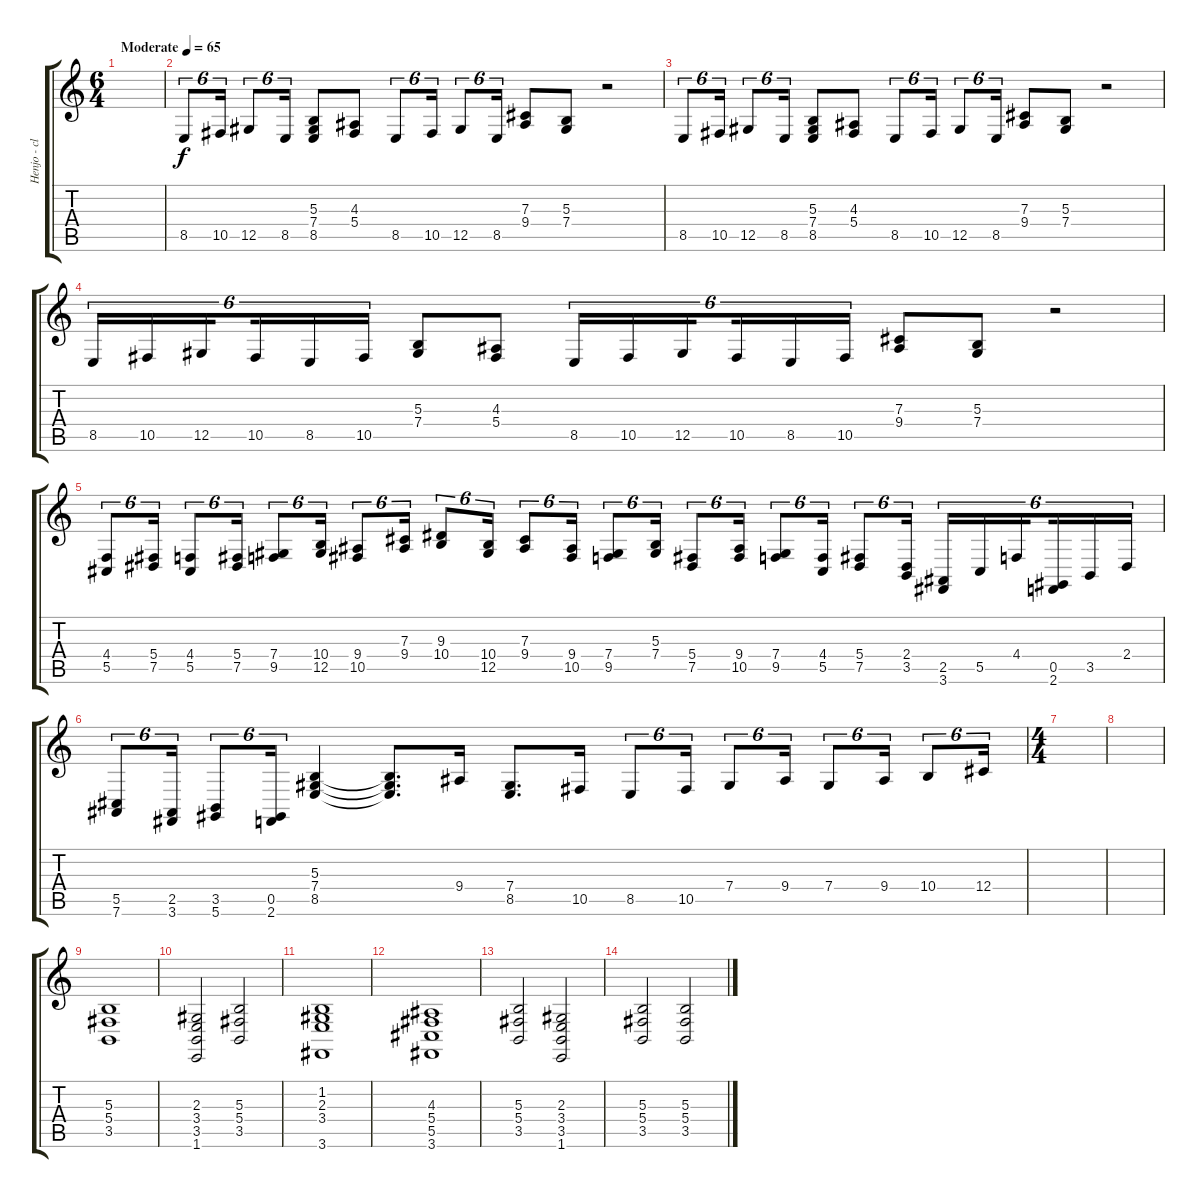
\track ("Henjo - clavier" "Henjo - cl") {instrument stringensemble1}
\staff {score tabs}
\tuning (Eb4 Bb3 Gb3 Db3 Ab2 Eb2) {hide}
\ts (6 4)
\tempo (65 "Moderate")
\clef g2
\ks c
|
8.5.8{tu (6 4)} 10.5.16{tu (6 4)} 12.5.8{tu (6 4)} 8.5.16{tu (6 4)} (5.3 7.4 8.5).8 (4.3 5.4).8 8.5.8{tu (6 4)} 10.5.16{tu (6 4)} 12.5.8{tu (6 4)} 8.5.16{tu (6 4)} (7.3 9.4).8 (5.3 7.4).8 r.2 |
8.5.8{tu (6 4)} 10.5.16{tu (6 4)} 12.5.8{tu (6 4)} 8.5.16{tu (6 4)} (5.3 7.4 8.5).8 (4.3 5.4).8 8.5.8{tu (6 4)} 10.5.16{tu (6 4)} 12.5.8{tu (6 4)} 8.5.16{tu (6 4)} (7.3 9.4).8 (5.3 7.4).8 r.2 |
8.5.16{tu (6 4)} 10.5.16{tu (6 4)} 12.5.16{tu (6 4) beam splitsecondary} 10.5.16{tu (6 4)} 8.5.16{tu (6 4)} 10.5.16{tu (6 4)} (5.3 7.4).8 (4.3 5.4).8 8.5.16{tu (6 4)} 10.5.16{tu (6 4)} 12.5.16{tu (6 4) beam splitsecondary} 10.5.16{tu (6 4)} 8.5.16{tu (6 4)} 10.5.16{tu (6 4)} (7.3 9.4).8 (5.3 7.4).8 r.2 |
(4.4 5.5).8{tu (6 4)} (5.4 7.5).16{tu (6 4)} (4.4 5.5).8{tu (6 4)} (5.4 7.5).16{tu (6 4)} (7.4 9.5).8{tu (6 4)} (10.4 12.5).16{tu (6 4)} (9.4 10.5).8{tu (6 4)} (7.3 9.4).16{tu (6 4)} (9.3 10.4).8{tu (6 4)} (10.4 12.5).16{tu (6 4)} (7.3 9.4).8{tu (6 4)} (9.4 10.5).16{tu (6 4)} (7.4 9.5).8{tu (6 4)} (5.3 7.4).16{tu (6 4)} (5.4 7.5).8{tu (6 4)} (9.4 10.5).16{tu (6 4)} (7.4 9.5).8{tu (6 4)} (4.4 5.5).16{tu (6 4)} (5.4 7.5).8{tu (6 4)} (2.4 3.5).16{tu (6 4) beam splitsecondary} (2.5 3.6).16{tu (6 4)} 5.5.16{tu (6 4)} 4.4.16{tu (6 4) beam splitsecondary} (0.5 2.6).16{tu (6 4)} 3.5.16{tu (6 4)} 2.4.16{tu (6 4)} |
(5.5 7.6).8{tu (6 4)} (2.5 3.6).16{tu (6 4)} (3.5 5.6).8{tu (6 4)} (0.5 2.6).16{tu (6 4)} (5.3 7.4 8.5).4 (5.3{t} 7.4{t} 8.5{t}).8{d} 9.4.16 (7.4 8.5).8{d} 10.5.16 8.5.8{tu (6 4)} 10.5.16{tu (6 4)} 7.4.8{tu (6 4)} 9.4.16{tu (6 4)} 7.4.8{tu (6 4)} 9.4.16{tu (6 4)} 10.4.8{tu (6 4)} 12.4.16{tu (6 4)} |
\ts (4 4)
|
|
(5.3 5.4 3.5).1 |
(2.3 3.4 3.5 1.6).2 (5.3 5.4 3.5).2 |
(1.2 2.3 3.4 3.6).1 |
(4.3 5.4 5.5 3.6).1 |
(5.3 5.4 3.5).2 (2.3 3.4 3.5 1.6).2 |
(5.3 5.4 3.5).2 (5.3 5.4 3.5).2
